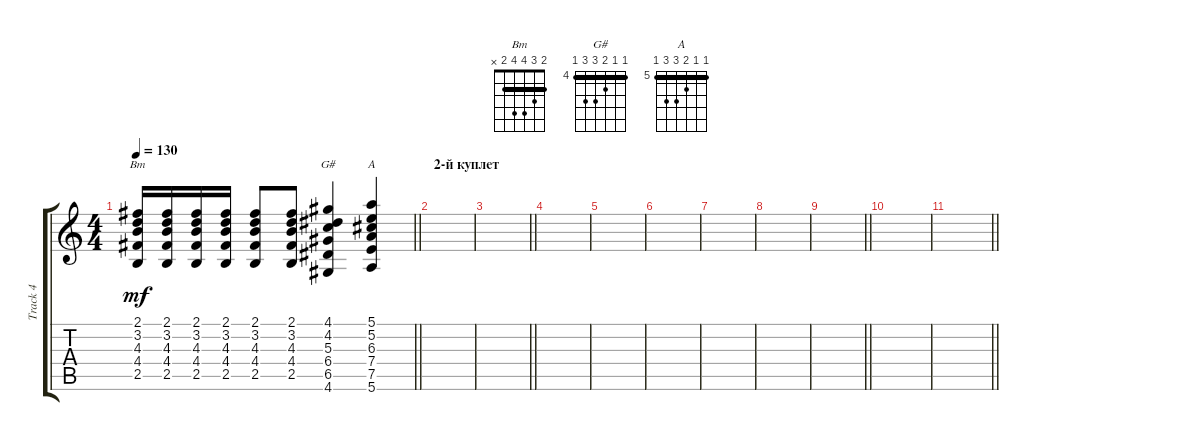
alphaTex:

\track ("Track 4" "Track 4") {instrument distortionguitar}
\staff {score tabs}
\tuning (E4 B3 G3 D3 A2 E2) {hide}
\chord ("Bm" 2 3 4 4 2 x) {barre 2}
\chord ("G#" 4 4 5 6 6 4) {firstfret 4 barre 4}
\chord ("A" 5 5 6 7 7 5) {firstfret 5 barre 5}
\ts (4 4)
\tempo 130
\clef g2
\barLineRight lightlight
\ks c
(2.1 3.2 4.3 4.4 2.5).16{ch "Bm" dy mf} (2.1 3.2 4.3 4.4 2.5).16 (2.1 3.2 4.3 4.4 2.5).16 (2.1 3.2 4.3 4.4 2.5).16 (2.1 3.2 4.3 4.4 2.5).8 (2.1 3.2 4.3 4.4 2.5).8 (4.1 4.2 5.3 6.4 6.5 4.6).4{ch "G#"} (5.1 5.2 6.3 7.4 7.5 5.6).4{ch "A"} |
\section ("" "2-й куплет")
|
\barLineRight lightlight
|
|
|
|
|
|
\barLineRight lightlight
|
|
\barLineRight lightlight
